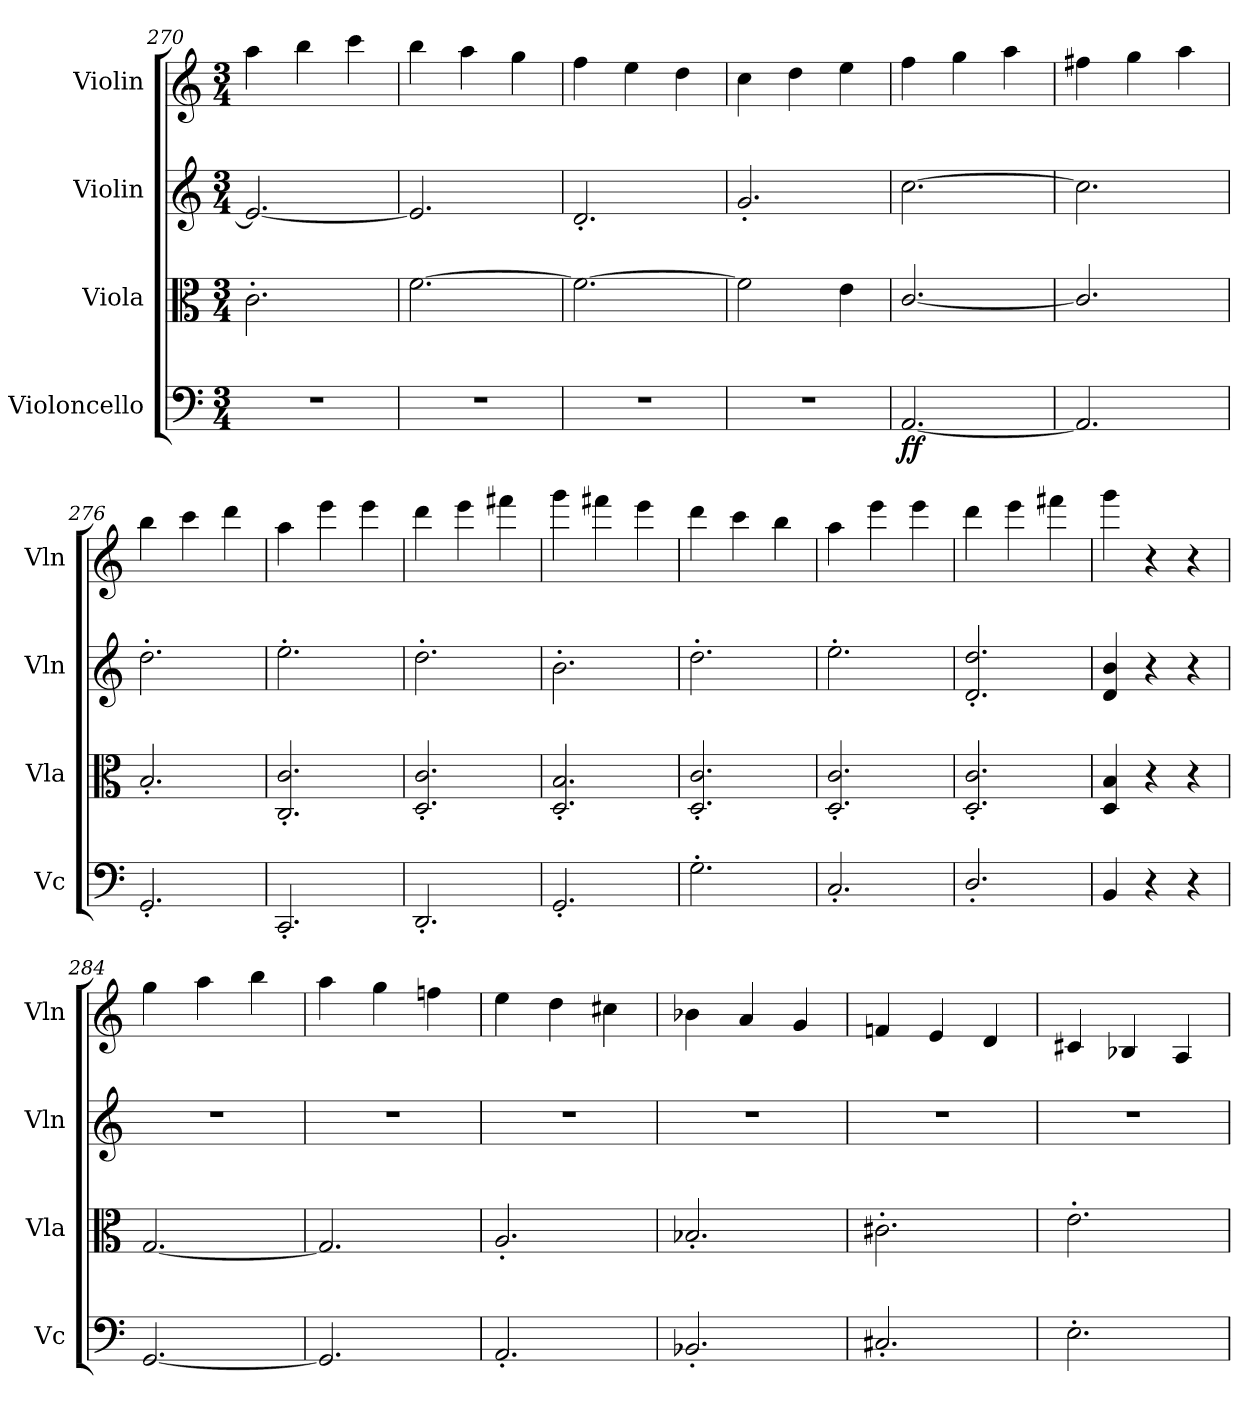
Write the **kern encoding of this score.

**kern	**dynam	**kern	**kern	**kern
*part4	*part4	*part3	*part2	*part1
*staff4	*staff4	*staff3	*staff2	*staff1
*I"Violoncello	*	*I"Viola	*I"Violin	*I"Violin
*I'Vc	*	*I'Vla	*I'Vln	*I'Vln
*clefF4	*	*clefC3	*clefG2	*clefG2
*k[]	*	*k[]	*k[]	*k[]
*M3/4	*	*M3/4	*M3/4	*M3/4
=270	=270	=270	=270	=270
2.r	.	2.c'\	2.e/_	4aa\
.	.	.	.	4bb\
.	.	.	.	4ccc\
=271	=271	=271	=271	=271
2.r	.	[2.f\	2.e/]	4bb\
.	.	.	.	4aa\
.	.	.	.	4gg\
=272	=272	=272	=272	=272
2.r	.	2.f\_	2.d'/	4ff\
.	.	.	.	4ee\
.	.	.	.	4dd\
=273	=273	=273	=273	=273
2.r	.	2f\]	2.g'/	4cc\
.	.	.	.	4dd\
.	.	4e\	.	4ee\
=274	=274	=274	=274	=274
[2.AA/	ff	[2.c/	[2.cc\	4ff\
.	.	.	.	4gg\
.	.	.	.	4aa\
=275	=275	=275	=275	=275
2.AA/]	.	2.c/]	2.cc\]	4ff#X\
.	.	.	.	4gg\
.	.	.	.	4aa\
=276	=276	=276	=276	=276
2.GG'/	.	2.B'/	2.dd'\	4bb\
.	.	.	.	4ccc\
.	.	.	.	4ddd\
=277	=277	=277	=277	=277
2.CC'/	.	2.C'/ 2.c'/	2.ee'\	4aa\
.	.	.	.	4eee\
.	.	.	.	4eee\
=278	=278	=278	=278	=278
2.DD'/	.	2.D'/ 2.c'/	2.dd'\	4ddd\
.	.	.	.	4eee\
.	.	.	.	4fff#X\
=279	=279	=279	=279	=279
2.GG'/	.	2.D'/ 2.B'/	2.b'\	4ggg\
.	.	.	.	4fff#X\
.	.	.	.	4eee\
=280	=280	=280	=280	=280
2.G'\	.	2.D'/ 2.c'/	2.dd'\	4ddd\
.	.	.	.	4ccc\
.	.	.	.	4bb\
=281	=281	=281	=281	=281
2.C'/	.	2.D'/ 2.c'/	2.ee'\	4aa\
.	.	.	.	4eee\
.	.	.	.	4eee\
=282	=282	=282	=282	=282
2.D'/	.	2.D'/ 2.c'/	2.d'/ 2.dd'/	4ddd\
.	.	.	.	4eee\
.	.	.	.	4fff#X\
=283	=283	=283	=283	=283
4BB/	.	4D/ 4B/	4d/ 4b/	4ggg\
4r	.	4r	4r	4r
4r	.	4r	4r	4r
=284	=284	=284	=284	=284
[2.GG/	.	[2.G/	2.r	4gg\
.	.	.	.	4aa\
.	.	.	.	4bb\
=285	=285	=285	=285	=285
2.GG/]	.	2.G/]	2.r	4aa\
.	.	.	.	4gg\
.	.	.	.	4ffn\
=286	=286	=286	=286	=286
2.AA'/	.	2.A'/	2.r	4ee\
.	.	.	.	4dd\
.	.	.	.	4cc#X\
=287	=287	=287	=287	=287
2.BB-X'/	.	2.B-X'/	2.r	4b-X\
.	.	.	.	4a/
.	.	.	.	4g/
=288	=288	=288	=288	=288
2.C#X'/	.	2.c#X'\	2.r	4fn/
.	.	.	.	4e/
.	.	.	.	4d/
=289	=289	=289	=289	=289
2.E'\	.	2.e'\	2.r	4c#X/
.	.	.	.	4B-X/
.	.	.	.	4A/
=	=	=	=	=
*-	*-	*-	*-	*-
